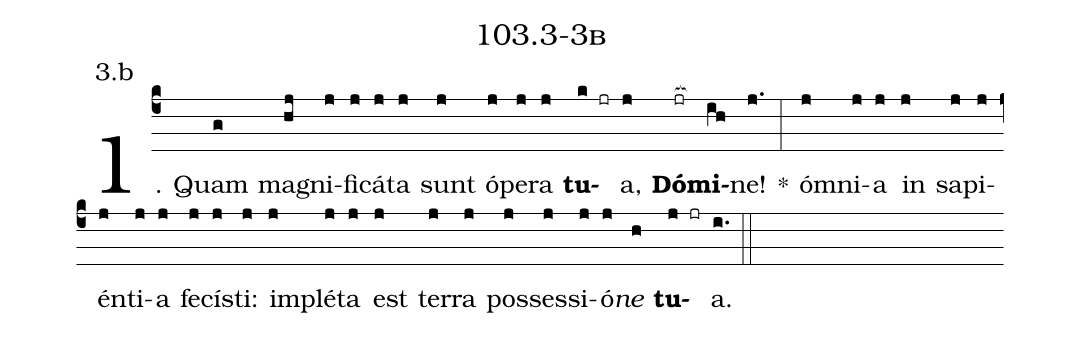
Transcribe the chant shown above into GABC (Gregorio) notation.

name: 103.3-3b;
annotation: 3.b;
%%
(c4)1. Quam(g) ma(hj)gni(j)fi(j)cá(j)ta(j) sunt(j) ó(j)pe(j)ra(j) <b>tu</b>(k jr)a,(j) <b>Dó</b>(jr[ocb:1{])<b>mi</b>(ih[ocb:0}])ne!(j.) *(:) óm(j)ni(j)a(j) in(j) sa(j)pi(j)én(j)ti(j)a(j) fe(j)cís(j)ti:(j) im(j)plé(j)ta(j) est(j) ter(j)ra(j) pos(j)ses(j)si(j)ó(j)<i>ne</i>(h) <b>tu</b>(j jr)a.(i.) (::)


%E(j) u(j) o(j) u(h) a(j) e.(i.) (::)
